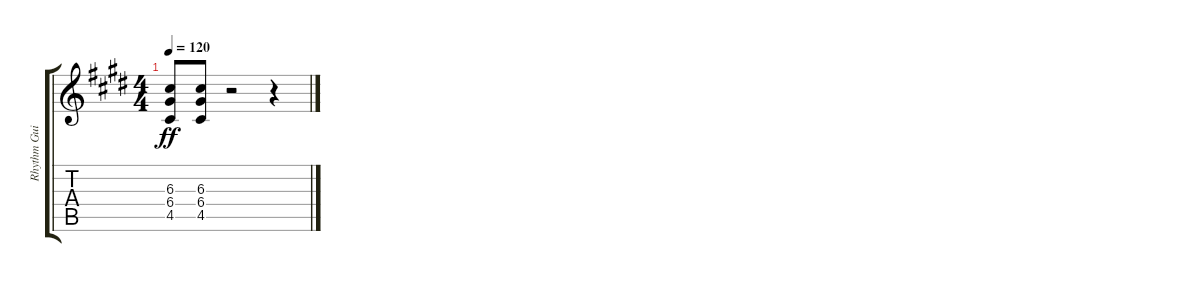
\track ("Rhythm Guitar" "Rhythm Gui") {instrument distortionguitar}
\staff {score tabs}
\tuning (E4 B3 G3 D3 A2 E2) {hide}
\ts (4 4)
\tempo 120
\clef g2
\ks e
(6.3 6.4 4.5).8{dy ff instrument overdrivenguitar} (6.3 6.4 4.5).8 r.2 r.4
